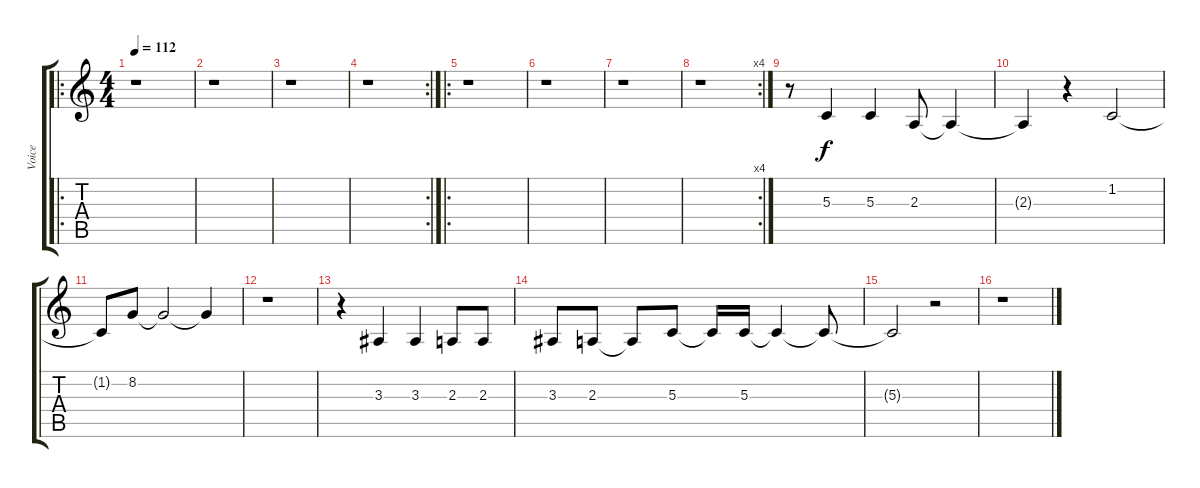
\track ("Voice" "Voice") {instrument harpsichord}
\staff {score tabs}
\tuning (E4 B3 G3 D3 A2 E2) {hide}
\ro
\ts (4 4)
\tempo 112
\clef g2
\ks c
r.1{dy f instrument harpsichord} |
r.1 |
r.1 |
\rc 2
r.1 |
\ro
r.1 |
r.1 |
r.1 |
\rc 4
r.1 |
r.8 5.3.4 5.3.4 2.3.8 2.3{t}.4 |
2.3{t}.4 r.4 1.2.2 |
1.2{t}.8 8.2.8 8.2{t}.2 8.2{t}.4 |
r.1 |
r.4 3.3.4 3.3.4 2.3.8 2.3.8 |
3.3.8 2.3.8 2.3{t}.8 5.3.8 5.3{t}.16 5.3.16 5.3{t}.4 5.3{t}.8 |
5.3{t}.2 r.2 |
r.1
